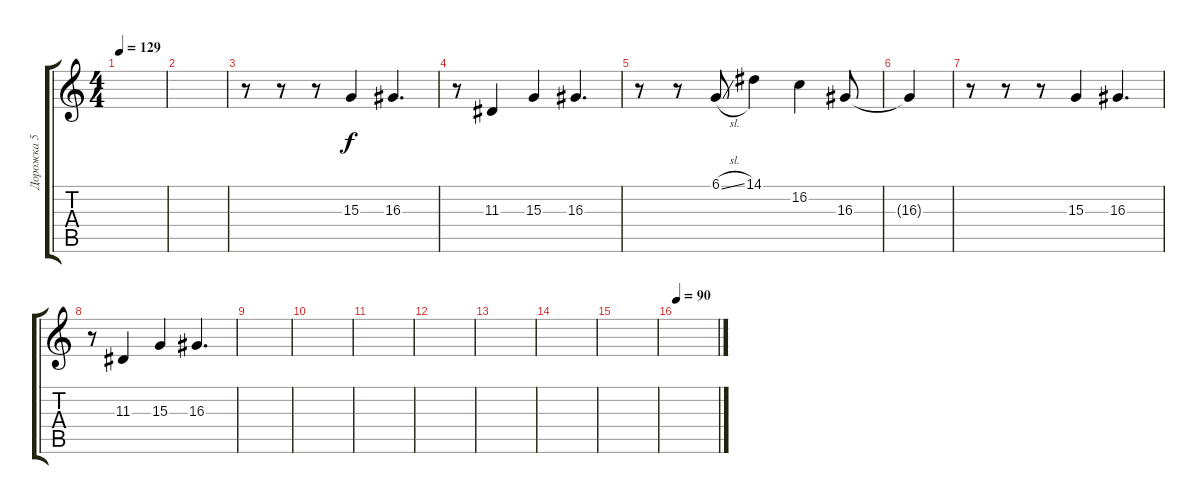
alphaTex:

\track ("Дорожка 5" "Дорожка 5") {instrument lead1square}
\staff {score tabs}
\tuning (Db4 Ab3 E3 B2 Gb2 Db2) {hide}
\ts (4 4)
\tempo 129
\clef g2
\ks c
|
|
r.8{volume 13} r.8 r.8 15.3.4 16.3.4{d} |
r.8 11.3.4 15.3.4 16.3.4{d} |
r.8 r.8 6.1{sl}.8 14.1.4 16.2.4 16.3.8 |
16.3{t}.4 |
r.8 r.8 r.8 15.3.4 16.3.4{d} |
r.8 11.3.4 15.3.4 16.3.4{d} |
|
|
|
|
|
|
|
\tempo 90
